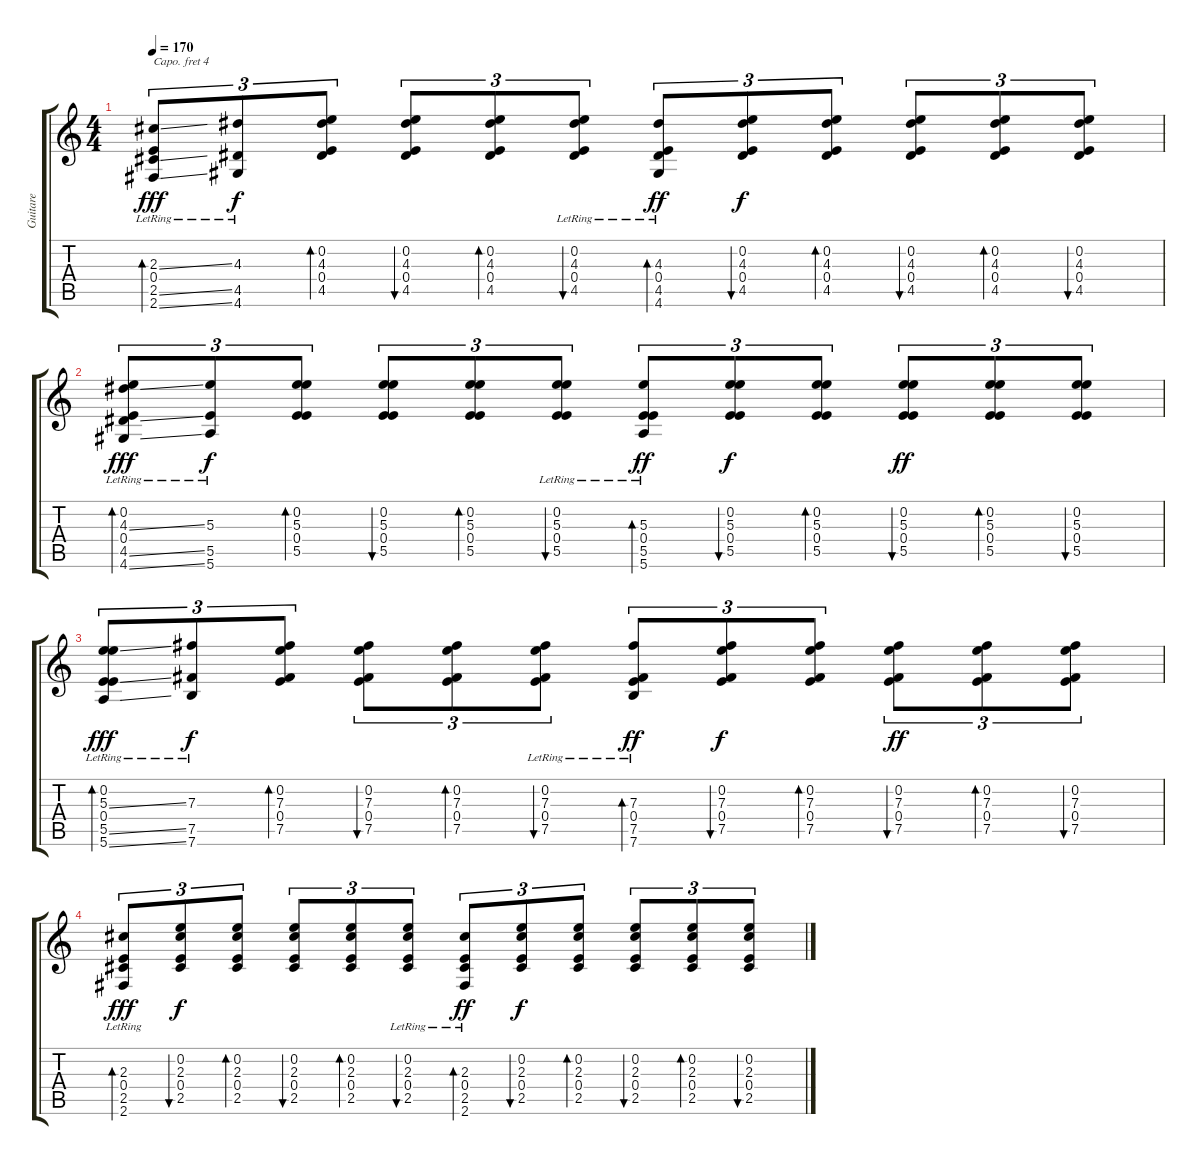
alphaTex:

\track ("Guitare" "Guitare") {instrument acousticguitarsteel}
\staff {score tabs}
\capo 4
\tuning (E4 C4 G3 C3 G2 C2) {hide}
\ts (4 4)
\tempo 170
\clef g2
\ks c
(2.3{ss} 0.4{lr} 2.5{ss} 2.6{ss}).8{tu (3 2) bd 60 dy fff} (4.3 4.5 4.6{lr}).8{tu (3 2) dy f} (0.2 4.3 0.4 4.5).8{tu (3 2) bd 60} (0.2 4.3 0.4 4.5).8{tu (3 2) bu 60} (0.2 4.3 0.4 4.5).8{tu (3 2) bd 60} (0.2 4.3{lr} 0.4 4.5).8{tu (3 2) bu 60} (4.3 0.4 4.5{lr} 4.6{lr}).8{tu (3 2) bd 60 dy ff} (0.2 4.3 0.4 4.5).8{tu (3 2) bu 60 dy f} (0.2 4.3 0.4 4.5).8{tu (3 2) bd 60} (0.2 4.3 0.4 4.5).8{tu (3 2) bu 60} (0.2 4.3 0.4 4.5).8{tu (3 2) bd 60} (0.2 4.3 0.4 4.5).8{tu (3 2) bu 60} |
(0.2{lr} 4.3{ss} 0.4{lr} 4.5{ss} 4.6{ss}).8{tu (3 2) bd 60 dy fff} (5.3 5.5 5.6{lr}).8{tu (3 2) dy f} (0.2 5.3 0.4 5.5).8{tu (3 2) bd 60} (0.2 5.3 0.4 5.5).8{tu (3 2) bu 60} (0.2 5.3 0.4 5.5).8{tu (3 2) bd 60} (0.2 5.3{lr} 0.4 5.5).8{tu (3 2) bu 60} (5.3 0.4 5.5{lr} 5.6{lr}).8{tu (3 2) bd 60 dy ff} (0.2 5.3 0.4 5.5).8{tu (3 2) bu 60 dy f} (0.2 5.3 0.4 5.5).8{tu (3 2) bd 60} (0.2 5.3 0.4 5.5).8{tu (3 2) bu 60 dy ff} (0.2 5.3 0.4 5.5).8{tu (3 2) bd 60} (0.2 5.3 0.4 5.5).8{tu (3 2) bu 60} |
(0.2{lr} 5.3{ss} 0.4{lr} 5.5{ss} 5.6{ss}).8{tu (3 2) bd 60 dy fff} (7.3 7.5 7.6{lr}).8{tu (3 2) dy f} (0.2 7.3 0.4 7.5).8{tu (3 2) bd 60} (0.2 7.3 0.4 7.5).8{tu (3 2) bu 60} (0.2 7.3 0.4 7.5).8{tu (3 2) bd 60} (0.2 7.3{lr} 0.4 7.5).8{tu (3 2) bu 60} (7.3 0.4 7.5{lr} 7.6{lr}).8{tu (3 2) bd 60 dy ff} (0.2 7.3 0.4 7.5).8{tu (3 2) bu 60 dy f} (0.2 7.3 0.4 7.5).8{tu (3 2) bd 60} (0.2 7.3 0.4 7.5).8{tu (3 2) bu 60 dy ff} (0.2 7.3 0.4 7.5).8{tu (3 2) bd 60} (0.2 7.3 0.4 7.5).8{tu (3 2) bu 60} |
(2.3 0.4 2.5{lr} 2.6{lr}).8{tu (3 2) bd 60 dy fff} (0.2 2.3 0.4 2.5).8{tu (3 2) bu 60 dy f} (0.2 2.3 0.4 2.5).8{tu (3 2) bd 60} (0.2 2.3 0.4 2.5).8{tu (3 2) bu 60} (0.2 2.3 0.4 2.5).8{tu (3 2) bd 60} (0.2 2.3{lr} 0.4 2.5).8{tu (3 2) bu 60} (2.3 0.4 2.5{lr} 2.6{lr}).8{tu (3 2) bd 60 dy ff} (0.2 2.3 0.4 2.5).8{tu (3 2) bu 60 dy f} (0.2 2.3 0.4 2.5).8{tu (3 2) bd 60} (0.2 2.3 0.4 2.5).8{tu (3 2) bu 60} (0.2 2.3 0.4 2.5).8{tu (3 2) bd 60} (0.2 2.3 0.4 2.5).8{tu (3 2) bu 60}
